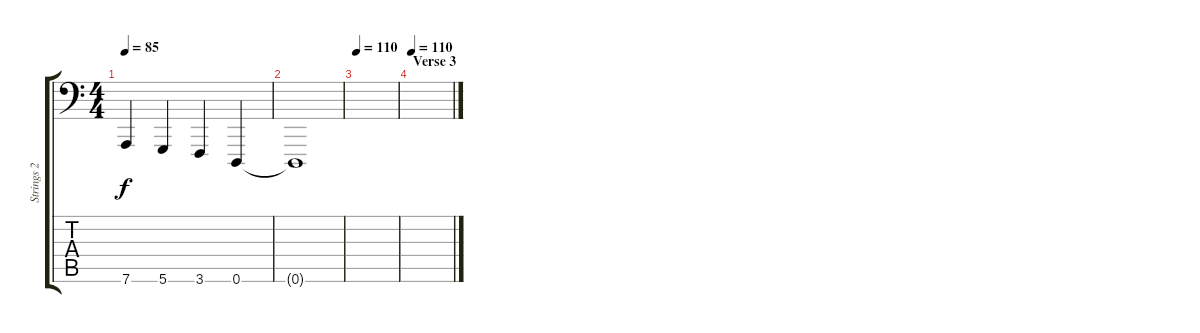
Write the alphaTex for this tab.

\track ("Strings 2" "Strings 2") {instrument stringensemble1}
\staff {score tabs}
\tuning (D4 A3 F3 C3 G1 D1) {hide}
\ts (4 4)
\tempo 85
\clef f4
\ks c
7.6.4{dy f} 5.6.4 3.6.4 0.6.4 |
0.6{t}.1 |
\tempo 110
|
\section ("" "Verse 3")
\tempo 110
